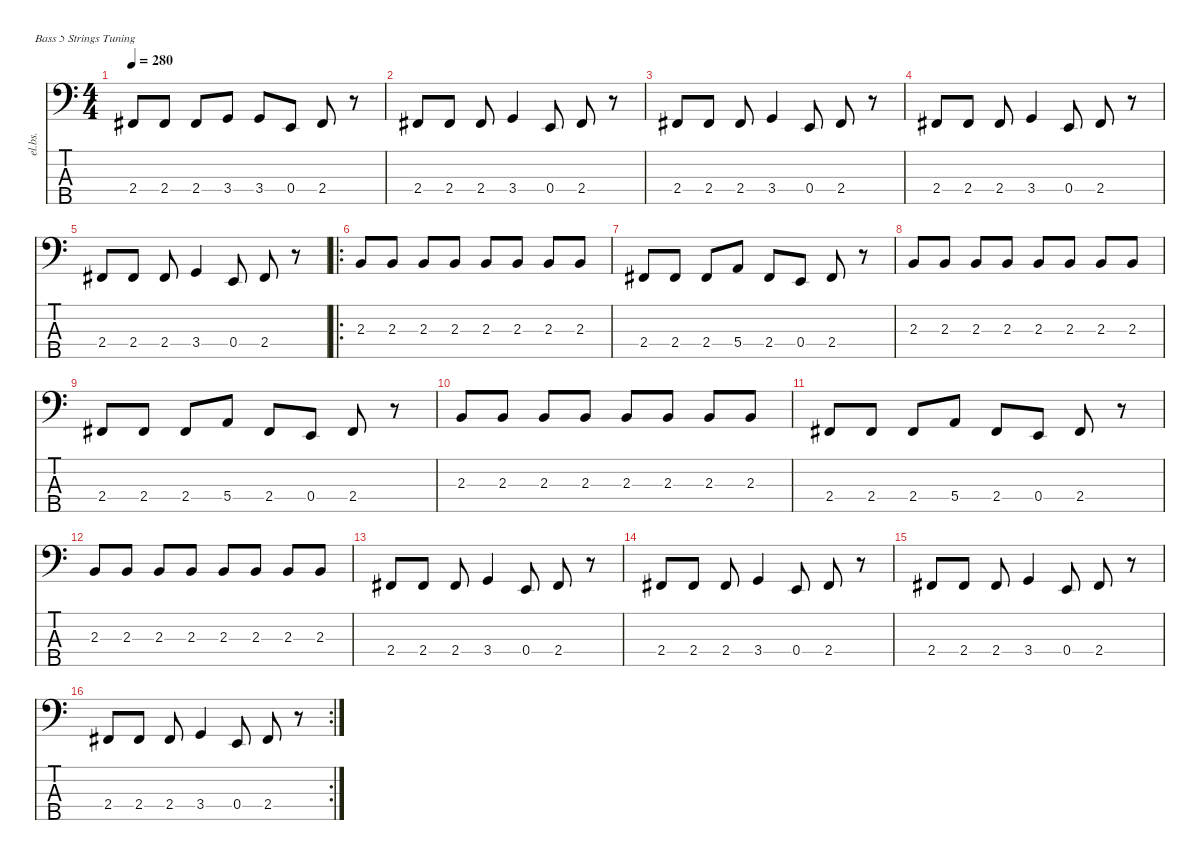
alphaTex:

\defaultSystemsLayout 4
\hideDynamics
\bracketExtendMode nobrackets
\otherSystemsTrackNameOrientation horizontal
\track ("Dave Ellefson" "el.bs.") {instrument electricbasspick}
\staff {score tabs}
\tuning (G2 D2 A1 E1 B0)
\ts (4 4)
\tempo 280
\clef f4
\ks c
2.4{acc #}.8{dy f beam Up} 2.4{acc #}.8{beam Up} 2.4{acc #}.8{beam Up} 3.4.8{beam Up} 3.4.8{beam Up} 0.4.8{beam Up} 2.4{acc #}.8{beam Up} r.8{beam Up} |
2.4{acc #}.8{beam Up} 2.4{acc #}.8{beam Up} 2.4{acc #}.8{beam Up} 3.4.4{beam Up} 0.4.8{beam Up} 2.4{acc #}.8{beam Up} r.8{beam Up} |
2.4{acc #}.8{beam Up} 2.4{acc #}.8{beam Up} 2.4{acc #}.8{beam Up} 3.4.4{beam Up} 0.4.8{beam Up} 2.4{acc #}.8{beam Up} r.8{beam Up} |
2.4{acc #}.8{beam Up} 2.4{acc #}.8{beam Up} 2.4{acc #}.8{beam Up} 3.4.4{beam Up} 0.4.8{beam Up} 2.4{acc #}.8{beam Up} r.8{beam Up} |
2.4{acc #}.8{beam Up} 2.4{acc #}.8{beam Up} 2.4{acc #}.8{beam Up} 3.4.4{beam Up} 0.4.8{beam Up} 2.4{acc #}.8{beam Up} r.8{beam Up} |
\ro
2.3.8{beam Up} 2.3.8{beam Up} 2.3.8{beam Up} 2.3.8{beam Up} 2.3.8{beam Up} 2.3.8{beam Up} 2.3.8{beam Up} 2.3.8{beam Up} |
2.4{acc #}.8{beam Up} 2.4{acc #}.8{beam Up} 2.4{acc #}.8{beam Up} 5.4.8{beam Up} 2.4{acc #}.8{beam Up} 0.4.8{beam Up} 2.4{acc #}.8{beam Up} r.8{beam Up} |
2.3.8{beam Up} 2.3.8{beam Up} 2.3.8{beam Up} 2.3.8{beam Up} 2.3.8{beam Up} 2.3.8{beam Up} 2.3.8{beam Up} 2.3.8{beam Up} |
2.4{acc #}.8{beam Up} 2.4{acc #}.8{beam Up} 2.4{acc #}.8{beam Up} 5.4.8{beam Up} 2.4{acc #}.8{beam Up} 0.4.8{beam Up} 2.4{acc #}.8{beam Up} r.8{beam Up} |
2.3.8{beam Up} 2.3.8{beam Up} 2.3.8{beam Up} 2.3.8{beam Up} 2.3.8{beam Up} 2.3.8{beam Up} 2.3.8{beam Up} 2.3.8{beam Up} |
2.4{acc #}.8{beam Up} 2.4{acc #}.8{beam Up} 2.4{acc #}.8{beam Up} 5.4.8{beam Up} 2.4{acc #}.8{beam Up} 0.4.8{beam Up} 2.4{acc #}.8{beam Up} r.8{beam Up} |
2.3.8{beam Up} 2.3.8{beam Up} 2.3.8{beam Up} 2.3.8{beam Up} 2.3.8{beam Up} 2.3.8{beam Up} 2.3.8{beam Up} 2.3.8{beam Up} |
2.4{acc #}.8{beam Up} 2.4{acc #}.8{beam Up} 2.4{acc #}.8{beam Up} 3.4.4{beam Up} 0.4.8{beam Up} 2.4{acc #}.8{beam Up} r.8{beam Up} |
2.4{acc #}.8{beam Up} 2.4{acc #}.8{beam Up} 2.4{acc #}.8{beam Up} 3.4.4{beam Up} 0.4.8{beam Up} 2.4{acc #}.8{beam Up} r.8{beam Up} |
2.4{acc #}.8{beam Up} 2.4{acc #}.8{beam Up} 2.4{acc #}.8{beam Up} 3.4.4{beam Up} 0.4.8{beam Up} 2.4{acc #}.8{beam Up} r.8{beam Up} |
\rc 2
2.4{acc #}.8{beam Up} 2.4{acc #}.8{beam Up} 2.4{acc #}.8{beam Up} 3.4.4{beam Up} 0.4.8{beam Up} 2.4{acc #}.8{beam Up} r.8{beam Up}
